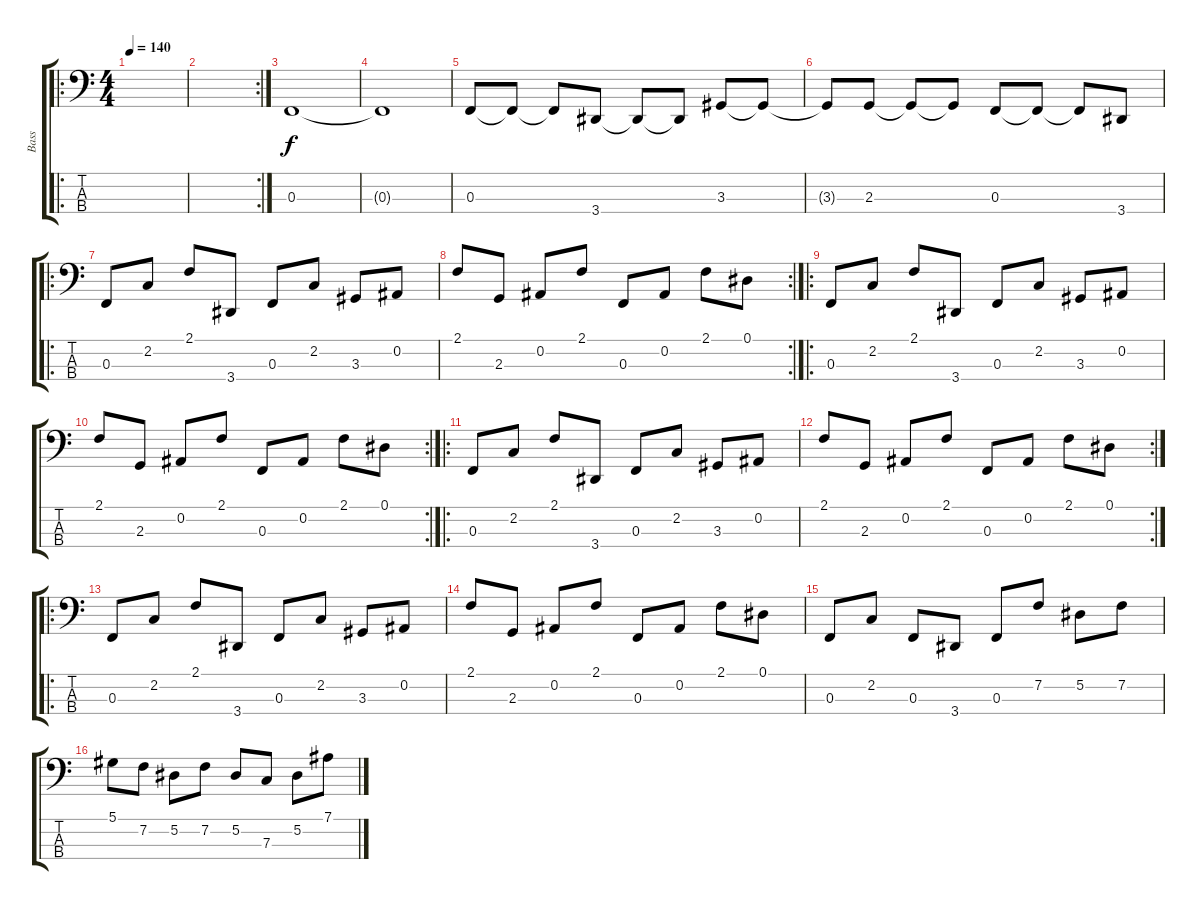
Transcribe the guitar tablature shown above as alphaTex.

\track ("Bass" "Bass") {instrument electricbassfinger}
\staff {score tabs}
\tuning (Eb2 Bb1 F1 C1) {hide}
\ro
\ts (4 4)
\tempo 140
\clef f4
\ks c
|
\rc 2
|
0.3.1 |
0.3{t}.1{dy f} |
0.3.8 0.3{t}.8 0.3{t}.8 3.4.8 3.4{t}.8 3.4{t}.8 3.3.8 3.3{t}.8 |
3.3{t}.8 2.3.8 2.3{t}.8 2.3{t}.8 0.3.8 0.3{t}.8 0.3{t}.8 3.4.8 |
\ro
0.3.8 2.2.8 2.1.8 3.4.8 0.3.8 2.2.8 3.3.8 0.2.8 |
\rc 2
2.1.8 2.3.8 0.2.8 2.1.8 0.3.8 0.2.8 2.1.8 0.1.8 |
\ro
0.3.8 2.2.8 2.1.8 3.4.8 0.3.8 2.2.8 3.3.8 0.2.8 |
\rc 2
2.1.8 2.3.8 0.2.8 2.1.8 0.3.8 0.2.8 2.1.8 0.1.8 |
\ro
0.3.8 2.2.8 2.1.8 3.4.8 0.3.8 2.2.8 3.3.8 0.2.8 |
\rc 2
2.1.8 2.3.8 0.2.8 2.1.8 0.3.8 0.2.8 2.1.8 0.1.8 |
\ro
0.3.8 2.2.8 2.1.8 3.4.8 0.3.8 2.2.8 3.3.8 0.2.8 |
2.1.8 2.3.8 0.2.8 2.1.8 0.3.8 0.2.8 2.1.8 0.1.8 |
0.3.8 2.2.8 0.3.8 3.4.8 0.3.8 7.2.8 5.2.8 7.2.8 |
5.1.8 7.2.8 5.2.8 7.2.8 5.2.8 7.3.8 5.2.8 7.1.8
